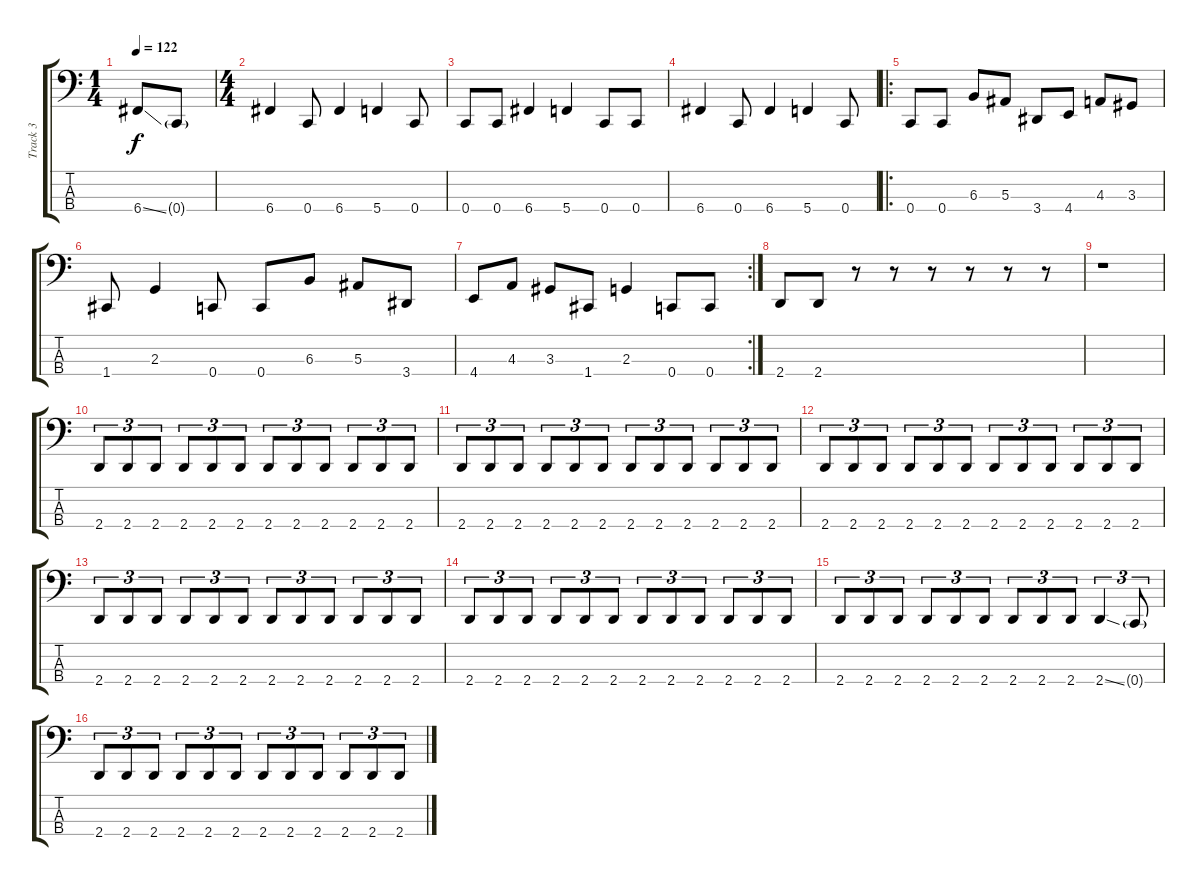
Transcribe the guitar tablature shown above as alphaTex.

\track ("Track 3" "Track 3") {instrument electricbassfinger}
\staff {score tabs}
\tuning (Eb2 Bb1 F1 C1) {hide}
\ts (1 4)
\tempo 122
\clef f4
\ks c
6.4{ss}.8{dy f} 0.4{g}.8 |
\ts (4 4)
6.4.4 0.4.8 6.4.4 5.4.4 0.4.8 |
0.4.8 0.4.8 6.4.4 5.4.4 0.4.8 0.4.8 |
6.4.4 0.4.8 6.4.4 5.4.4 0.4.8 |
\ro
0.4.8 0.4.8 6.3.8 5.3.8 3.4.8 4.4.8 4.3.8 3.3.8 |
1.4.8 2.3.4 0.4.8 0.4.8 6.3.8 5.3.8 3.4.8 |
\rc 2
4.4.8 4.3.8 3.3.8 1.4.8 2.3.4 0.4.8 0.4.8 |
2.4.8 2.4.8 r.8 r.8 r.8 r.8 r.8 r.8 |
r.1 |
2.4.8{tu (3 2)} 2.4.8{tu (3 2)} 2.4.8{tu (3 2)} 2.4.8{tu (3 2)} 2.4.8{tu (3 2)} 2.4.8{tu (3 2)} 2.4.8{tu (3 2)} 2.4.8{tu (3 2)} 2.4.8{tu (3 2)} 2.4.8{tu (3 2)} 2.4.8{tu (3 2)} 2.4.8{tu (3 2)} |
2.4.8{tu (3 2)} 2.4.8{tu (3 2)} 2.4.8{tu (3 2)} 2.4.8{tu (3 2)} 2.4.8{tu (3 2)} 2.4.8{tu (3 2)} 2.4.8{tu (3 2)} 2.4.8{tu (3 2)} 2.4.8{tu (3 2)} 2.4.8{tu (3 2)} 2.4.8{tu (3 2)} 2.4.8{tu (3 2)} |
2.4.8{tu (3 2)} 2.4.8{tu (3 2)} 2.4.8{tu (3 2)} 2.4.8{tu (3 2)} 2.4.8{tu (3 2)} 2.4.8{tu (3 2)} 2.4.8{tu (3 2)} 2.4.8{tu (3 2)} 2.4.8{tu (3 2)} 2.4.8{tu (3 2)} 2.4.8{tu (3 2)} 2.4.8{tu (3 2)} |
2.4.8{tu (3 2)} 2.4.8{tu (3 2)} 2.4.8{tu (3 2)} 2.4.8{tu (3 2)} 2.4.8{tu (3 2)} 2.4.8{tu (3 2)} 2.4.8{tu (3 2)} 2.4.8{tu (3 2)} 2.4.8{tu (3 2)} 2.4.8{tu (3 2)} 2.4.8{tu (3 2)} 2.4.8{tu (3 2)} |
2.4.8{tu (3 2)} 2.4.8{tu (3 2)} 2.4.8{tu (3 2)} 2.4.8{tu (3 2)} 2.4.8{tu (3 2)} 2.4.8{tu (3 2)} 2.4.8{tu (3 2)} 2.4.8{tu (3 2)} 2.4.8{tu (3 2)} 2.4.8{tu (3 2)} 2.4.8{tu (3 2)} 2.4.8{tu (3 2)} |
2.4.8{tu (3 2)} 2.4.8{tu (3 2)} 2.4.8{tu (3 2)} 2.4.8{tu (3 2)} 2.4.8{tu (3 2)} 2.4.8{tu (3 2)} 2.4.8{tu (3 2)} 2.4.8{tu (3 2)} 2.4.8{tu (3 2)} 2.4{ss}.4{tu (3 2)} 0.4{g}.8{tu (3 2)} |
2.4.8{tu (3 2)} 2.4.8{tu (3 2)} 2.4.8{tu (3 2)} 2.4.8{tu (3 2)} 2.4.8{tu (3 2)} 2.4.8{tu (3 2)} 2.4.8{tu (3 2)} 2.4.8{tu (3 2)} 2.4.8{tu (3 2)} 2.4.8{tu (3 2)} 2.4.8{tu (3 2)} 2.4.8{tu (3 2)}
